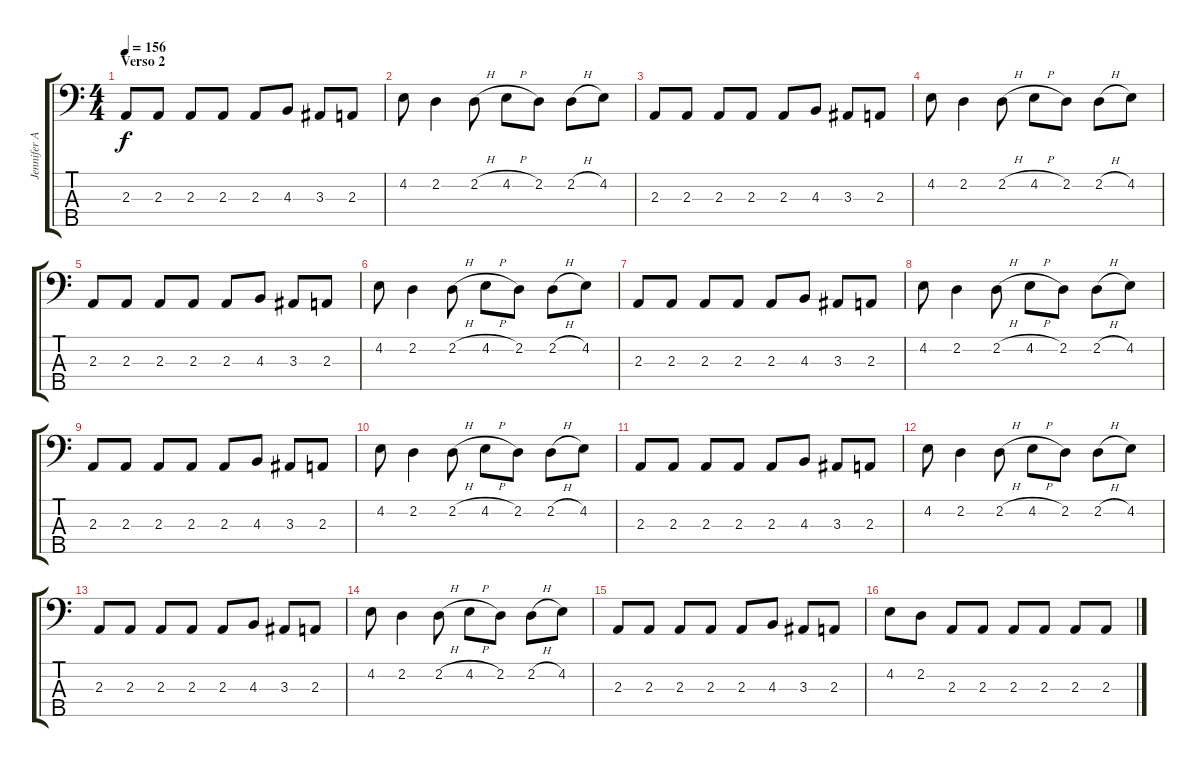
\track ("Jennifer Arroyo" "Jennifer A") {instrument electricbassfinger}
\staff {score tabs}
\tuning (F2 C2 G1 D1 A0) {hide}
\ts (4 4)
\section ("" "Verso 2")
\tempo 156
\clef f4
\ks c
2.3.8{dy f} 2.3.8 2.3.8 2.3.8 2.3.8 4.3.8 3.3.8 2.3.8 |
4.2.8 2.2.4 2.2{h}.8 4.2{h}.8 2.2.8 2.2{h}.8 4.2.8 |
2.3.8 2.3.8 2.3.8 2.3.8 2.3.8 4.3.8 3.3.8 2.3.8 |
4.2.8 2.2.4 2.2{h}.8 4.2{h}.8 2.2.8 2.2{h}.8 4.2.8 |
2.3.8 2.3.8 2.3.8 2.3.8 2.3.8 4.3.8 3.3.8 2.3.8 |
4.2.8 2.2.4 2.2{h}.8 4.2{h}.8 2.2.8 2.2{h}.8 4.2.8 |
2.3.8 2.3.8 2.3.8 2.3.8 2.3.8 4.3.8 3.3.8 2.3.8 |
4.2.8 2.2.4 2.2{h}.8 4.2{h}.8 2.2.8 2.2{h}.8 4.2.8 |
2.3.8 2.3.8 2.3.8 2.3.8 2.3.8 4.3.8 3.3.8 2.3.8 |
4.2.8 2.2.4 2.2{h}.8 4.2{h}.8 2.2.8 2.2{h}.8 4.2.8 |
2.3.8 2.3.8 2.3.8 2.3.8 2.3.8 4.3.8 3.3.8 2.3.8 |
4.2.8 2.2.4 2.2{h}.8 4.2{h}.8 2.2.8 2.2{h}.8 4.2.8 |
2.3.8 2.3.8 2.3.8 2.3.8 2.3.8 4.3.8 3.3.8 2.3.8 |
4.2.8 2.2.4 2.2{h}.8 4.2{h}.8 2.2.8 2.2{h}.8 4.2.8 |
2.3.8 2.3.8 2.3.8 2.3.8 2.3.8 4.3.8 3.3.8 2.3.8 |
4.2.8 2.2.8 2.3.8 2.3.8 2.3.8 2.3.8 2.3.8 2.3.8
